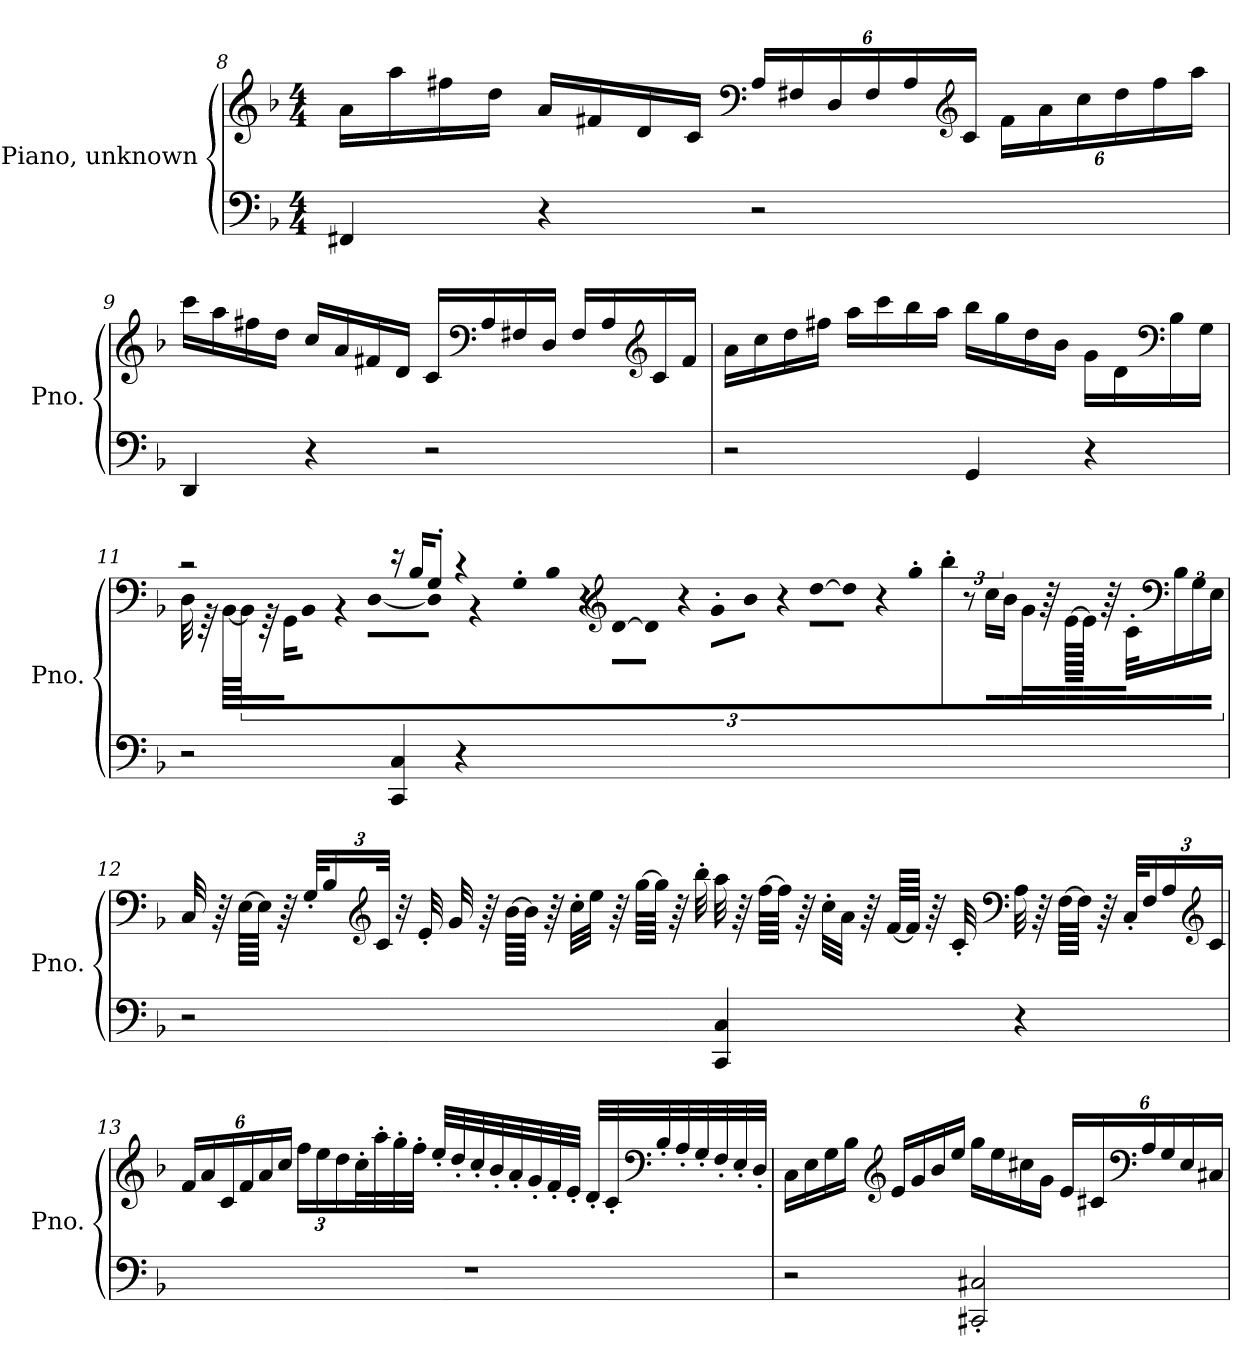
**kern	**kern
*part1	*part1
*staff2	*staff1
*I"Piano, unknown	*
*I'Pno.	*
*clefF4	*clefG2
*k[b-]	*k[b-]
*M4/4	*M4/4
=8	=8
4FF#X/	16a\LL
.	16aa\
.	16ff#X\
.	16dd\JJ
4r	16a/LL
.	16f#X/
.	16d/
.	16c/JJ
*	*clefF4
*	*Xbrackettup
2r	24A/LL
.	24F#X/
.	24D/
.	24F#/
.	24A/
*	*clefG2
.	24c/JJ
.	24f#\LL
.	24a\
.	24cc\
.	24dd\
.	24ff#\
.	24aa\JJ
!!LO:LB:g=z
=9	=9
4DD/	16ccc\LL
.	16aa\
.	16ff#X\
.	16dd\JJ
4r	16cc/LL
.	16a/
.	16f#X/
.	16d/JJ
2r	16c/LL
*	*clefF4
.	16A/
.	16F#X/
.	16D/JJ
.	16F#/LL
.	16A/
*	*clefG2
.	16c/
.	16f#/JJ
=10	=10
2r	16a\LL
.	16cc\
.	16dd\
.	16ff#X\JJ
.	16aa\LL
.	16ccc\
.	16bb-\
.	16aa\JJ
4GG/	16bb-\LL
.	16gg\
.	16dd\
.	16b-\JJ
4r	16g\LL
.	16d\
*	*clefF4
.	16B-\
.	16G\JJ
!!LO:LB:g=z
=11	=11
*	*^
2r	2r	32D\
.	.	64r
.	.	[64BB-\LLLL
*	*	*brackettup
.	.	96BB-\JJJJ]
.	.	96r
.	.	24GG\LL
.	.	32BB-\JJk
.	.	64r
.	.	[64D\LLLL
.	.	64D\JJJJ]
.	.	64r
.	.	32G'\
.	.	32B-\
.	.	64r
*	*clefG2	*
.	.	[64d\LLLL
.	.	64d\JJJJ]
.	.	64r
.	.	32g'\LLL
.	.	32b-\JJJ
.	.	64r
.	.	[64dd\LLLL
.	.	64dd\JJJJ]
.	.	64r
.	.	32gg'\
4CC/ 4C/	16r	12bb-'\
.	16gg/KL	.
.	.	12r
.	8ee'/J	.
.	.	24cc\LL
.	.	24b-\JJ
4r	4r	32g\
.	.	64r
.	.	[64e\LLLL
.	.	64e\JJJJ]
.	.	64r
.	.	32c'\KLL
*	*clefF4	*
*	*	*Xbrackettup
.	.	24B-\
.	.	24G\
.	.	24E\JJ
*	*v	*v
!!LO:PB:g=z
=12	=12
2r	32C/
.	64r
.	[64E\LLLL
.	64E\JJJJ]
.	64r
.	32G'/KLL
.	24B-/
*	*clefG2
.	48c/JJk
.	32r
.	32e'/
.	32g/
.	64r
.	[64b-\LLLL
.	64b-\JJJJ]
.	64r
.	32cc'\LLL
.	32ee\JJJ
.	64r
.	[64gg\LLLL
.	64gg\JJJJ]
.	64r
.	32bb-'\
4CC/ 4C/	32aa\
.	64r
.	[64ff\LLLL
.	64ff\JJJJ]
.	64r
.	32cc'\LLL
.	32a\JJJ
.	64r
.	[64f/LLLL
.	64f/JJJJ]
.	64r
.	32c'/
*	*clefF4
4r	32A\
.	64r
.	[64F\LLLL
.	64F\JJJJ]
.	64r
.	32C'/KLL
.	24F/
.	24A/
*	*clefG2
.	24c/JJ
!!LO:LB:g=z
=13	=13
1r	24f/LL
.	24a/
.	24c/
.	24f/
.	24a/
.	24cc/JJ
.	24ff\LL
.	24ee\
.	24dd\
.	32cc'\L
.	32aa'\
.	32gg'\
.	32ff'\JJJ
.	32ee'/LLL
.	32dd'/
.	32cc'/
.	32b-'/
.	32a'/
.	32g'/
.	32f'/
.	32e'/JJJ
.	32d'/LLL
.	32c'/
*	*clefF4
.	32B-'/
.	32A'/
.	32G'/
.	32F'/
.	32E'/
.	32D'/JJJ
!!LO:LB:g=z
=14	=14
2r	16C\LL
.	16E\
.	16G\
.	16B-\JJ
*	*clefG2
.	16e/LL
.	16g/
.	16b-/
.	16ee/JJ
2CC#X/' 2C#X/'	16gg\LL
.	16ee\
.	16cc#X\
.	16g\JJ
.	24e/LL
.	24c#X/
*	*clefF4
.	24A/
.	24G/
.	24E/
.	24C#X/JJ
=	=
*-	*-
